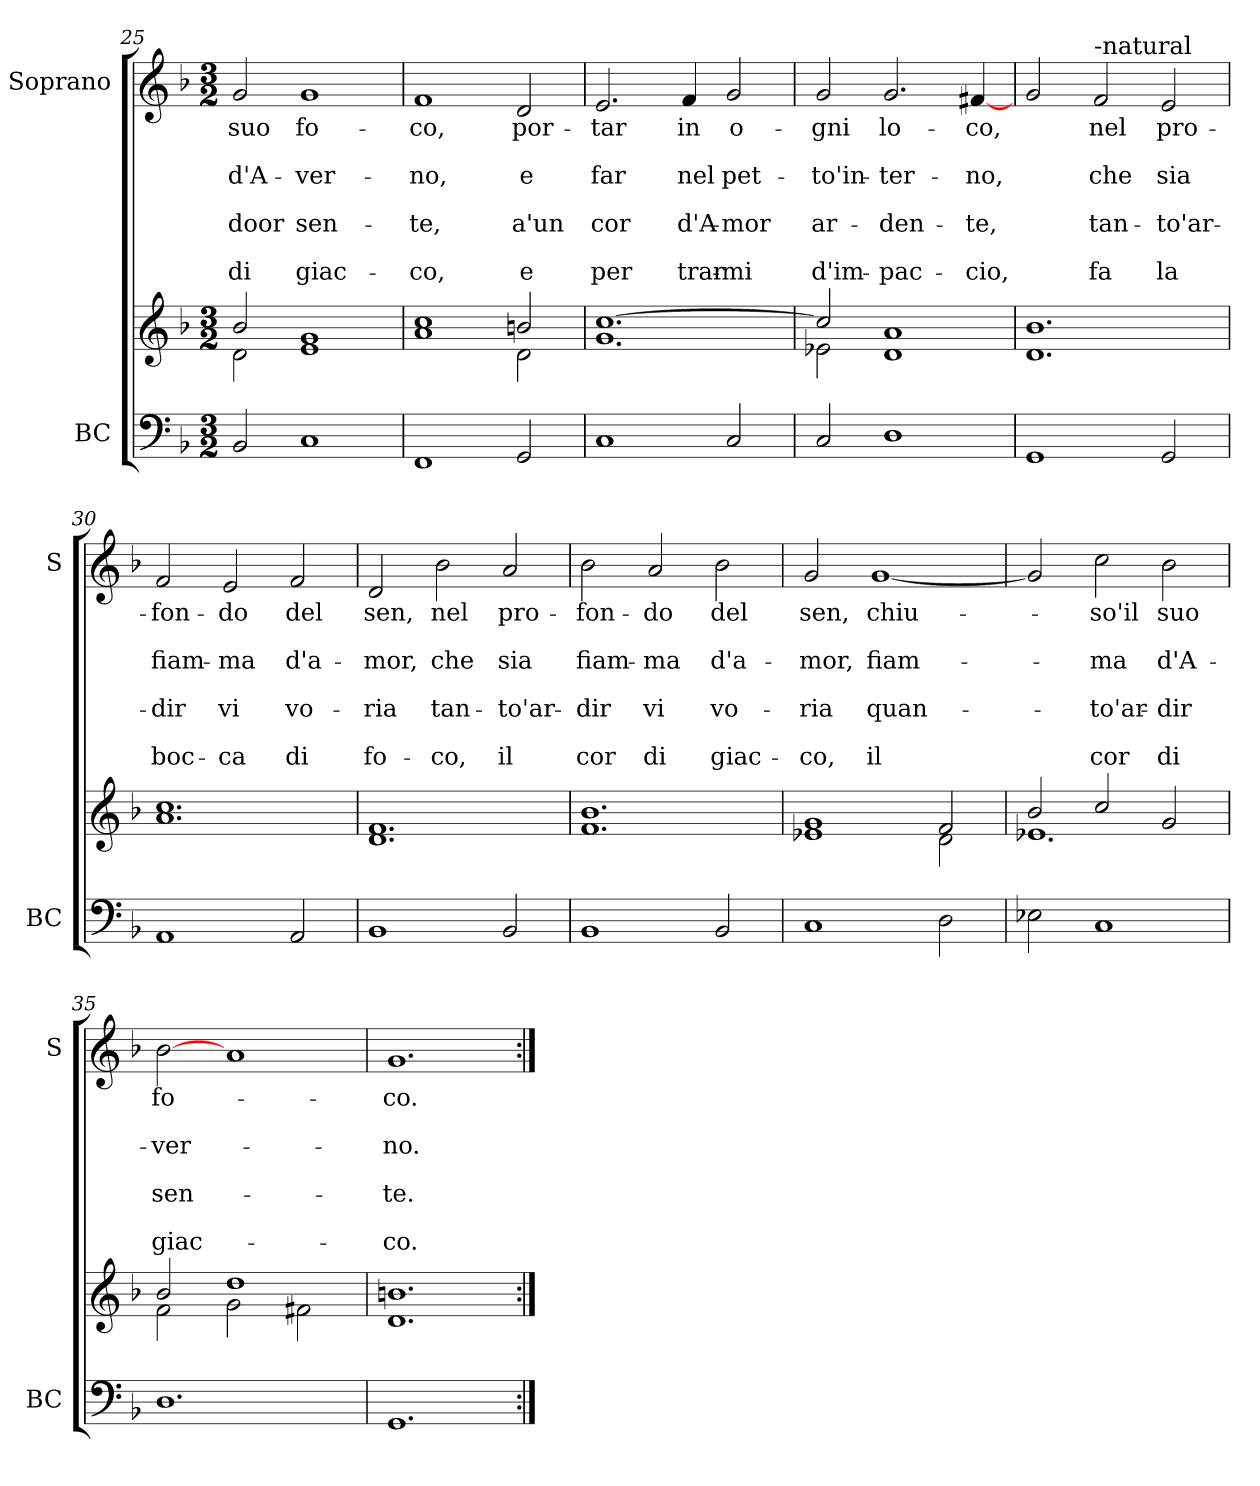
**kern	**kern	**kern	**text	**text	**text	**text	**text	**text	**text
*part2	*part2	*part1	*part1	*part1	*part1	*part1	*part1	*part1	*part1
*staff3	*staff2	*staff1	*staff1	*staff1	*staff1	*staff1	*staff1	*staff1	*staff1
*I"BC	*	*I"Soprano	*	*	*	*	*	*	*
*I'BC	*	*I'S	*	*	*	*	*	*	*
!!LO:LB:g=z
*clefF4	*clefG2	*clefG2	*	*	*	*	*	*	*
*k[b-]	*k[b-]	*k[b-]	*	*	*	*	*	*	*
*F:	*F:	*F:	*	*	*	*	*	*	*
*M3/2	*M3/2	*M3/2	*	*	*	*	*	*	*
=25	=25	=25	=25	=25	=25	=25	=25	=25	=25
*	*^	*	*	*	*	*	*	*	*
!	!	!	!	!LO:LY:b	!	!LO:LY:b	!	!LO:LY:b	!	!LO:LY:b
2BB-/	2b-/	2d\	2g/	suo	.	d'A-	.	-door	.	di
!	!	!	!	!LO:LY:b	!	!LO:LY:b	!	!LO:LY:b	!	!LO:LY:b
1C	1g	1e	1g	fo-	.	-ver-	.	sen-	.	giac-
=26	=26	=26	=26	=26	=26	=26	=26	=26	=26	=26
!	!	!	!	!LO:LY:b	!	!LO:LY:b	!	!LO:LY:b	!	!LO:LY:b
1FF	1cc	1a	1f	-co,	.	-no,	.	-te,	.	-co,
!	!	!	!	!LO:LY:b	!	!LO:LY:b	!	!LO:LY:b	!	!LO:LY:b
2GG/	2bn/	2d\	2d/	por-	.	e	.	a'un	.	e
=27	=27	=27	=27	=27	=27	=27	=27	=27	=27	=27
!	!	!	!	!LO:LY:b	!	!LO:LY:b	!	!LO:LY:b	!	!LO:LY:b
1C	[>1.cc	1.g	2.e/	-tar	.	far	.	cor	.	per
!	!	!	!	!LO:LY:b	!	!LO:LY:b	!	!LO:LY:b	!	!LO:LY:b
.	.	.	4f/	in	.	nel	.	d'A-	.	trar-
!	!	!	!	!LO:LY:b	!	!LO:LY:b	!	!LO:LY:b	!	!LO:LY:b
2C/	.	.	2g/	o-	.	pet-	.	-mor	.	-mi
=28	=28	=28	=28	=28	=28	=28	=28	=28	=28	=28
!	!	!	!	!LO:LY:b	!	!LO:LY:b	!	!LO:LY:b	!	!LO:LY:b
2C/	2cc/]	2e-X\	2g/	-gni	.	-to'in-	.	ar-	.	d'im-
!	!	!	!	!LO:LY:b	!	!LO:LY:b	!	!LO:LY:b	!	!LO:LY:b
1D	1a	1d	2.g/	lo-	.	-ter-	.	-den-	.	-pac-
!	!	!	!	!LO:LY:b	!	!LO:LY:b	!	!LO:LY:b	!	!LO:LY:b
.	.	.	[4f#X/	-co,	.	-no,	.	-te,	.	-cio,
=29	=29	=29	=29	=29	=29	=29	=29	=29	=29	=29
1GG	1.b-	1.d	2g/	.	.	.	.	.	.	.
!	!	!	!LO:TX:a:t=-natural	!	!	!	!	!	!	!
!	!	!	!	!LO:LY:b	!	!LO:LY:b	!	!LO:LY:b	!	!LO:LY:b
.	.	.	2f/	nel	.	che	.	tan-	.	fa
!	!	!	!	!LO:LY:b	!	!LO:LY:b	!	!LO:LY:b	!	!LO:LY:b
2GG/	.	.	2e/	pro-	.	sia	.	-to'ar-	.	la
=30	=30	=30	=30	=30	=30	=30	=30	=30	=30	=30
!	!	!	!	!LO:LY:b	!	!LO:LY:b	!	!LO:LY:b	!	!LO:LY:b
1AA	1.cc	1.a	2f/	-fon-	.	fiam-	.	-dir	.	boc-
!	!	!	!	!LO:LY:b	!	!LO:LY:b	!	!LO:LY:b	!	!LO:LY:b
.	.	.	2e/	-do	.	-ma	.	vi	.	-ca
!	!	!	!	!LO:LY:b	!	!LO:LY:b	!	!LO:LY:b	!	!LO:LY:b
2AA/	.	.	2f/	del	.	d'a-	.	vo-	.	di
!!LO:PB:g=z
=31	=31	=31	=31	=31	=31	=31	=31	=31	=31	=31
!	!	!	!	!LO:LY:b	!	!LO:LY:b	!	!LO:LY:b	!	!LO:LY:b
1BB-	1.f	1.d	2d/	sen,	.	-mor,	.	-ria	.	fo-
!	!	!	!	!LO:LY:b	!	!LO:LY:b	!	!LO:LY:b	!	!LO:LY:b
.	.	.	2b-\	nel	.	che	.	tan-	.	-co,
!	!	!	!	!LO:LY:b	!	!LO:LY:b	!	!LO:LY:b	!	!LO:LY:b
2BB-/	.	.	2a/	pro-	.	sia	.	-to'ar-	.	il
=32	=32	=32	=32	=32	=32	=32	=32	=32	=32	=32
!	!	!	!	!LO:LY:b	!	!LO:LY:b	!	!LO:LY:b	!	!LO:LY:b
1BB-	1.b-	1.f	2b-\	-fon-	.	fiam-	.	-dir	.	cor
!	!	!	!	!LO:LY:b	!	!LO:LY:b	!	!LO:LY:b	!	!LO:LY:b
.	.	.	2a/	-do	.	-ma	.	vi	.	di
!	!	!	!	!LO:LY:b	!	!LO:LY:b	!	!LO:LY:b	!	!LO:LY:b
2BB-/	.	.	2b-\	del	.	d'a-	.	vo-	.	giac-
=33	=33	=33	=33	=33	=33	=33	=33	=33	=33	=33
!	!	!	!	!LO:LY:b	!	!LO:LY:b	!	!LO:LY:b	!	!LO:LY:b
1C	1g	1e-X	2g/	sen,	.	-mor,	.	-ria	.	-co,
!	!	!	!	!LO:LY:b	!	!LO:LY:b	!	!LO:LY:b	!	!LO:LY:b
.	.	.	[1g	chiu-	.	fiam-	.	quan-	.	il
2D\	2f/	2d\	.	.	.	.	.	.	.	.
=34	=34	=34	=34	=34	=34	=34	=34	=34	=34	=34
2E-X\	2b-/	1.e-X	2g/]	.	.	.	.	.	.	.
!	!	!	!	!LO:LY:b	!	!LO:LY:b	!	!LO:LY:b	!	!LO:LY:b
1C	2cc/	.	2cc\	-so'il	.	-ma	.	-to'ar-	.	cor
!	!	!	!	!LO:LY:b	!	!LO:LY:b	!	!LO:LY:b	!	!LO:LY:b
.	2g/	.	2b-\	suo	.	d'A-	.	-dir	.	di
=35	=35	=35	=35	=35	=35	=35	=35	=35	=35	=35
!	!	!	!	!LO:LY:b	!	!LO:LY:b	!	!LO:LY:b	!	!LO:LY:b
1.D	2b-/	2f\	[2b-\	fo-	.	-ver-	.	sen-	.	giac-
.	1dd	2g\	1a	.	.	.	.	.	.	.
.	.	2f#X\	.	.	.	.	.	.	.	.
=36	=36	=36	=36	=36	=36	=36	=36	=36	=36	=36
!	!	!	!	!LO:LY:b	!	!LO:LY:b	!	!LO:LY:b	!	!LO:LY:b
1.GG	1.bn	1.d	1.g	-co.	.	-no.	.	-te.	.	-co.
*	*v	*v	*	*	*	*	*	*	*	*
=:|!	=:|!	=:|!	=:|!	=:|!	=:|!	=:|!	=:|!	=:|!	=:|!
*-	*-	*-	*-	*-	*-	*-	*-	*-	*-
